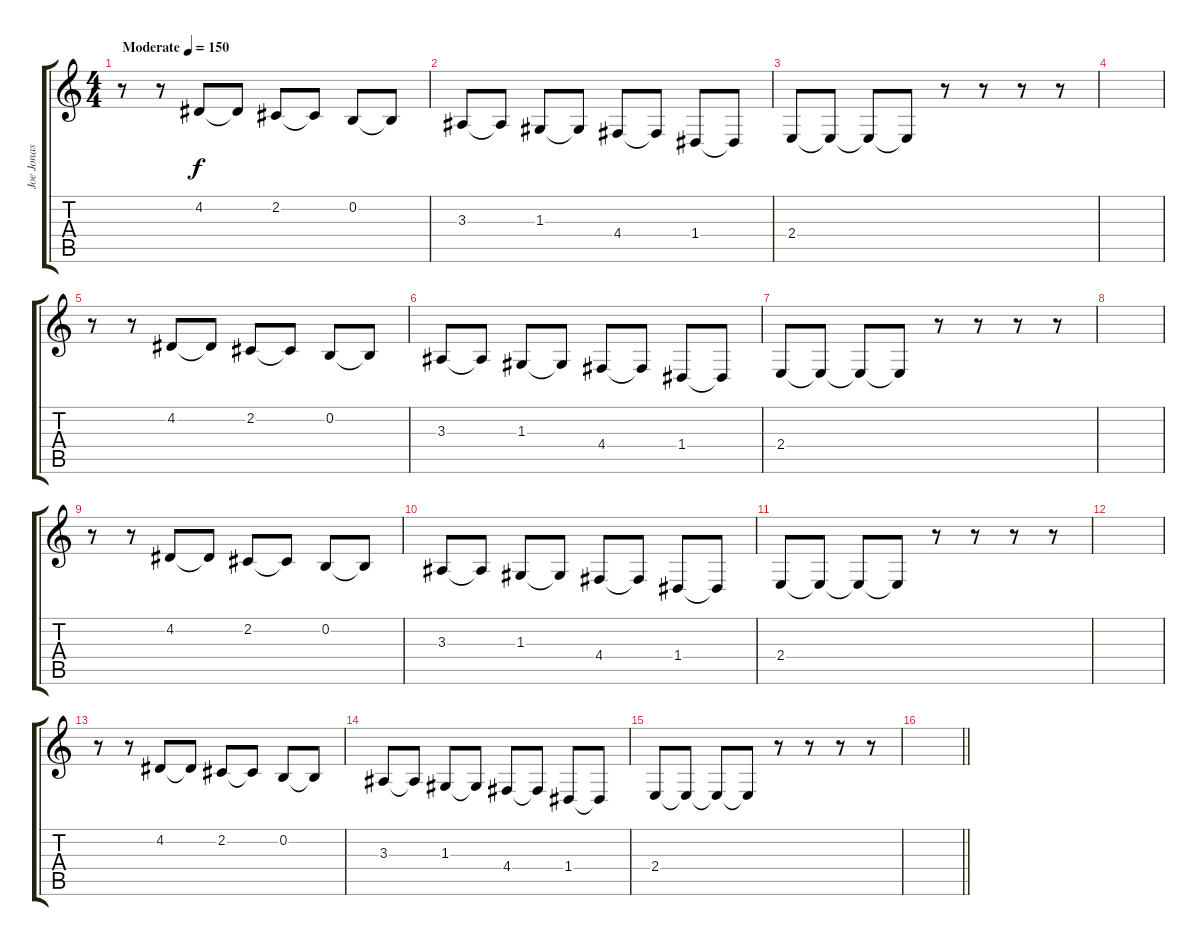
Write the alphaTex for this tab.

\track ("Joe Jonas (Vocals)" "Joe Jonas ") {instrument tenorsax}
\staff {score tabs}
\tuning (E4 B3 G3 D3 A2 E2) {hide}
\ts (4 4)
\tempo (150 "Moderate")
\clef g2
\ks c
r.8{dy f instrument tenorsax} r.8 4.2.8 4.2{t}.8 2.2.8 2.2{t}.8 0.2.8 0.2{t}.8 |
3.3.8 3.3{t}.8 1.3.8 1.3{t}.8 4.4.8 4.4{t}.8 1.4.8 1.4{t}.8 |
2.4.8 2.4{t}.8 2.4{t}.8 2.4{t}.8 r.8 r.8 r.8 r.8 |
|
r.8 r.8 4.2.8 4.2{t}.8 2.2.8 2.2{t}.8 0.2.8 0.2{t}.8 |
3.3.8 3.3{t}.8 1.3.8 1.3{t}.8 4.4.8 4.4{t}.8 1.4.8 1.4{t}.8 |
2.4.8 2.4{t}.8 2.4{t}.8 2.4{t}.8 r.8 r.8 r.8 r.8 |
|
r.8 r.8 4.2.8 4.2{t}.8 2.2.8 2.2{t}.8 0.2.8 0.2{t}.8 |
3.3.8 3.3{t}.8 1.3.8 1.3{t}.8 4.4.8 4.4{t}.8 1.4.8 1.4{t}.8 |
2.4.8 2.4{t}.8 2.4{t}.8 2.4{t}.8 r.8 r.8 r.8 r.8 |
|
r.8 r.8 4.2.8 4.2{t}.8 2.2.8 2.2{t}.8 0.2.8 0.2{t}.8 |
3.3.8 3.3{t}.8 1.3.8 1.3{t}.8 4.4.8 4.4{t}.8 1.4.8 1.4{t}.8 |
2.4.8 2.4{t}.8 2.4{t}.8 2.4{t}.8 r.8 r.8 r.8 r.8 |
\barLineRight lightlight
